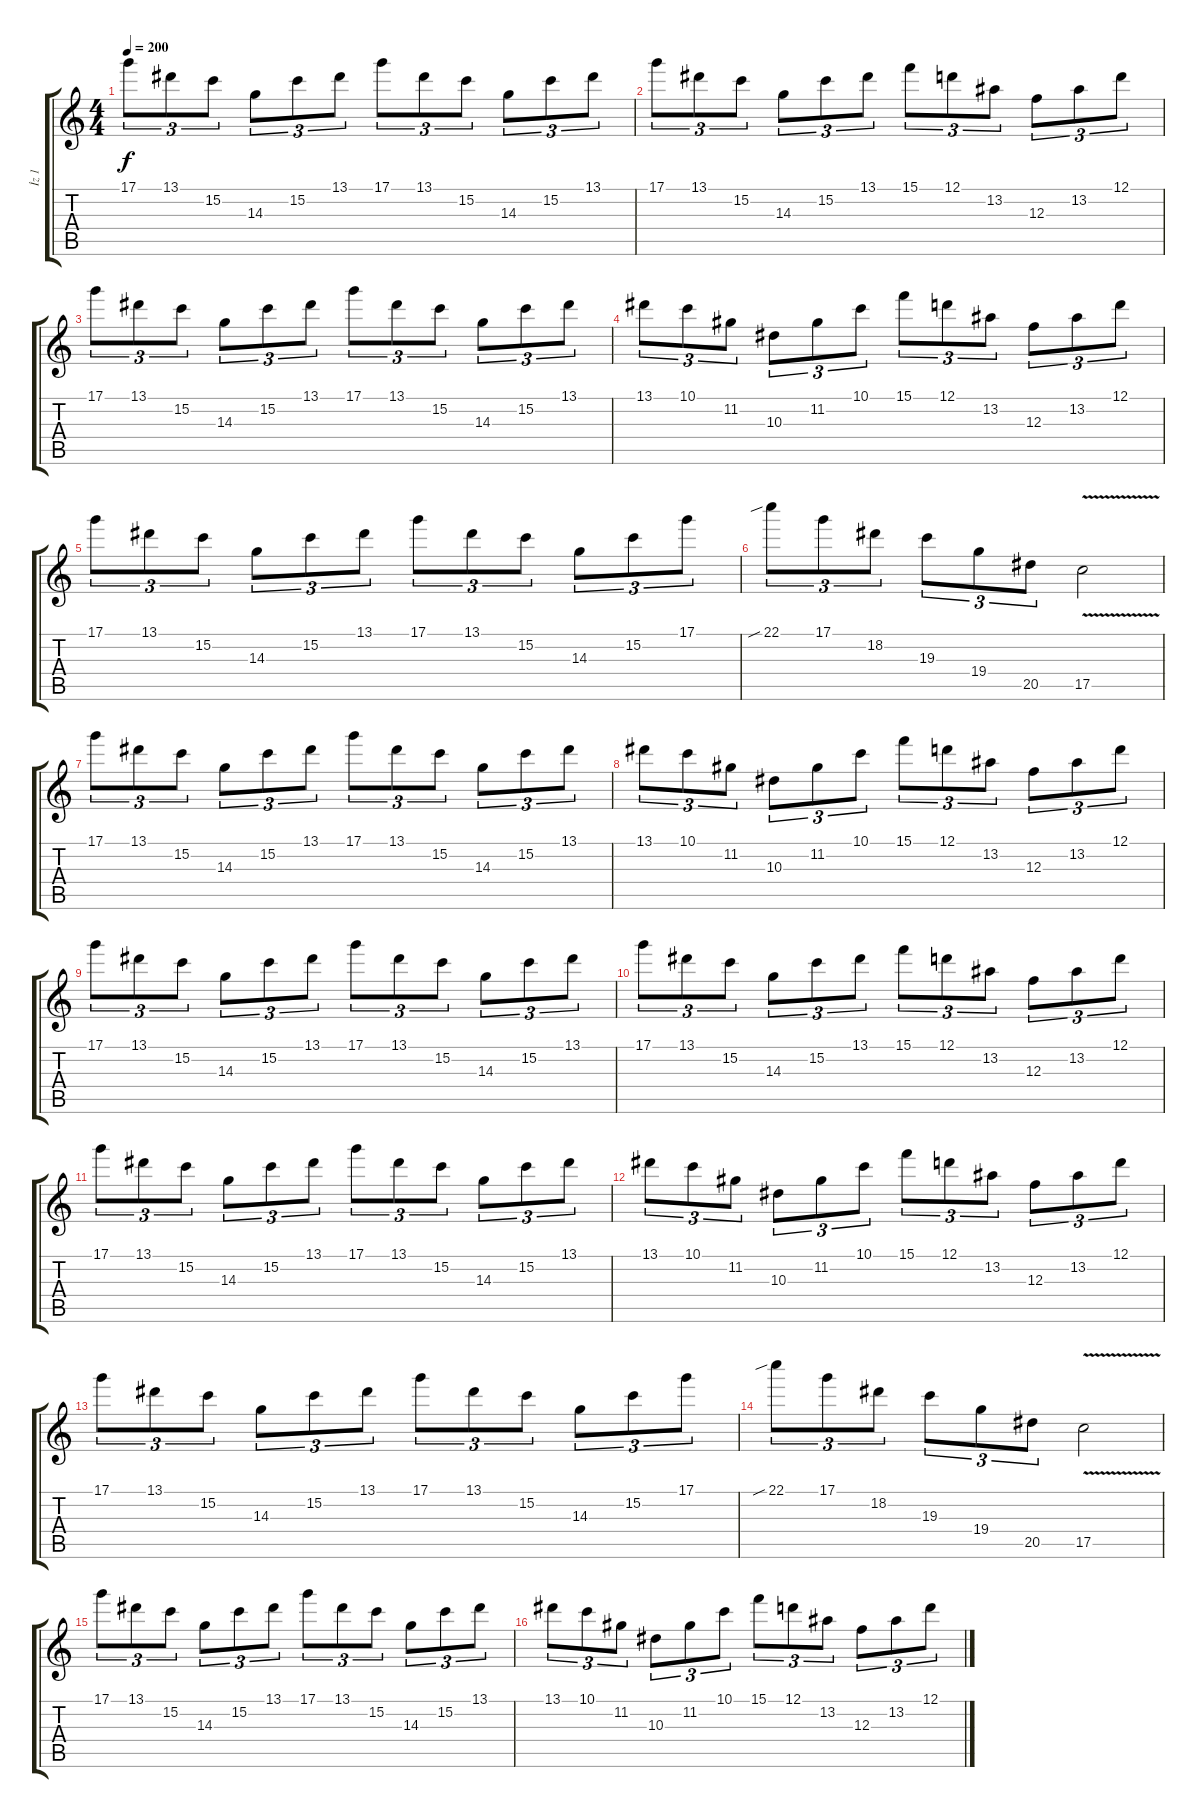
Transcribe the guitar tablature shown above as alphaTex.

\track ("İz 1" "İz 1") {instrument distortionguitar}
\staff {score tabs}
\tuning (D4 A3 F3 C3 G2 C2) {hide}
\ts (4 4)
\tempo 200
\clef g2
\ks c
17.1.8{tu (3 2) dy f} 13.1.8{tu (3 2)} 15.2.8{tu (3 2)} 14.3.8{tu (3 2)} 15.2.8{tu (3 2)} 13.1.8{tu (3 2)} 17.1.8{tu (3 2)} 13.1.8{tu (3 2)} 15.2.8{tu (3 2)} 14.3.8{tu (3 2)} 15.2.8{tu (3 2)} 13.1.8{tu (3 2)} |
17.1.8{tu (3 2)} 13.1.8{tu (3 2)} 15.2.8{tu (3 2)} 14.3.8{tu (3 2)} 15.2.8{tu (3 2)} 13.1.8{tu (3 2)} 15.1.8{tu (3 2)} 12.1.8{tu (3 2)} 13.2.8{tu (3 2)} 12.3.8{tu (3 2)} 13.2.8{tu (3 2)} 12.1.8{tu (3 2)} |
17.1.8{tu (3 2)} 13.1.8{tu (3 2)} 15.2.8{tu (3 2)} 14.3.8{tu (3 2)} 15.2.8{tu (3 2)} 13.1.8{tu (3 2)} 17.1.8{tu (3 2)} 13.1.8{tu (3 2)} 15.2.8{tu (3 2)} 14.3.8{tu (3 2)} 15.2.8{tu (3 2)} 13.1.8{tu (3 2)} |
13.1.8{tu (3 2)} 10.1.8{tu (3 2)} 11.2.8{tu (3 2)} 10.3.8{tu (3 2)} 11.2.8{tu (3 2)} 10.1.8{tu (3 2)} 15.1.8{tu (3 2)} 12.1.8{tu (3 2)} 13.2.8{tu (3 2)} 12.3.8{tu (3 2)} 13.2.8{tu (3 2)} 12.1.8{tu (3 2)} |
17.1.8{tu (3 2)} 13.1.8{tu (3 2)} 15.2.8{tu (3 2)} 14.3.8{tu (3 2)} 15.2.8{tu (3 2)} 13.1.8{tu (3 2)} 17.1.8{tu (3 2)} 13.1.8{tu (3 2)} 15.2.8{tu (3 2)} 14.3.8{tu (3 2)} 15.2.8{tu (3 2)} 17.1.8{tu (3 2)} |
22.1{sib}.8{tu (3 2)} 17.1.8{tu (3 2)} 18.2.8{tu (3 2)} 19.3.8{tu (3 2)} 19.4.8{tu (3 2)} 20.5.8{tu (3 2)} 17.5{v}.2 |
17.1.8{tu (3 2)} 13.1.8{tu (3 2)} 15.2.8{tu (3 2)} 14.3.8{tu (3 2)} 15.2.8{tu (3 2)} 13.1.8{tu (3 2)} 17.1.8{tu (3 2)} 13.1.8{tu (3 2)} 15.2.8{tu (3 2)} 14.3.8{tu (3 2)} 15.2.8{tu (3 2)} 13.1.8{tu (3 2)} |
13.1.8{tu (3 2)} 10.1.8{tu (3 2)} 11.2.8{tu (3 2)} 10.3.8{tu (3 2)} 11.2.8{tu (3 2)} 10.1.8{tu (3 2)} 15.1.8{tu (3 2)} 12.1.8{tu (3 2)} 13.2.8{tu (3 2)} 12.3.8{tu (3 2)} 13.2.8{tu (3 2)} 12.1.8{tu (3 2)} |
17.1.8{tu (3 2)} 13.1.8{tu (3 2)} 15.2.8{tu (3 2)} 14.3.8{tu (3 2)} 15.2.8{tu (3 2)} 13.1.8{tu (3 2)} 17.1.8{tu (3 2)} 13.1.8{tu (3 2)} 15.2.8{tu (3 2)} 14.3.8{tu (3 2)} 15.2.8{tu (3 2)} 13.1.8{tu (3 2)} |
17.1.8{tu (3 2)} 13.1.8{tu (3 2)} 15.2.8{tu (3 2)} 14.3.8{tu (3 2)} 15.2.8{tu (3 2)} 13.1.8{tu (3 2)} 15.1.8{tu (3 2)} 12.1.8{tu (3 2)} 13.2.8{tu (3 2)} 12.3.8{tu (3 2)} 13.2.8{tu (3 2)} 12.1.8{tu (3 2)} |
17.1.8{tu (3 2)} 13.1.8{tu (3 2)} 15.2.8{tu (3 2)} 14.3.8{tu (3 2)} 15.2.8{tu (3 2)} 13.1.8{tu (3 2)} 17.1.8{tu (3 2)} 13.1.8{tu (3 2)} 15.2.8{tu (3 2)} 14.3.8{tu (3 2)} 15.2.8{tu (3 2)} 13.1.8{tu (3 2)} |
13.1.8{tu (3 2)} 10.1.8{tu (3 2)} 11.2.8{tu (3 2)} 10.3.8{tu (3 2)} 11.2.8{tu (3 2)} 10.1.8{tu (3 2)} 15.1.8{tu (3 2)} 12.1.8{tu (3 2)} 13.2.8{tu (3 2)} 12.3.8{tu (3 2)} 13.2.8{tu (3 2)} 12.1.8{tu (3 2)} |
17.1.8{tu (3 2)} 13.1.8{tu (3 2)} 15.2.8{tu (3 2)} 14.3.8{tu (3 2)} 15.2.8{tu (3 2)} 13.1.8{tu (3 2)} 17.1.8{tu (3 2)} 13.1.8{tu (3 2)} 15.2.8{tu (3 2)} 14.3.8{tu (3 2)} 15.2.8{tu (3 2)} 17.1.8{tu (3 2)} |
22.1{sib}.8{tu (3 2)} 17.1.8{tu (3 2)} 18.2.8{tu (3 2)} 19.3.8{tu (3 2)} 19.4.8{tu (3 2)} 20.5.8{tu (3 2)} 17.5{v}.2 |
17.1.8{tu (3 2)} 13.1.8{tu (3 2)} 15.2.8{tu (3 2)} 14.3.8{tu (3 2)} 15.2.8{tu (3 2)} 13.1.8{tu (3 2)} 17.1.8{tu (3 2)} 13.1.8{tu (3 2)} 15.2.8{tu (3 2)} 14.3.8{tu (3 2)} 15.2.8{tu (3 2)} 13.1.8{tu (3 2)} |
13.1.8{tu (3 2)} 10.1.8{tu (3 2)} 11.2.8{tu (3 2)} 10.3.8{tu (3 2)} 11.2.8{tu (3 2)} 10.1.8{tu (3 2)} 15.1.8{tu (3 2)} 12.1.8{tu (3 2)} 13.2.8{tu (3 2)} 12.3.8{tu (3 2)} 13.2.8{tu (3 2)} 12.1.8{tu (3 2)}
